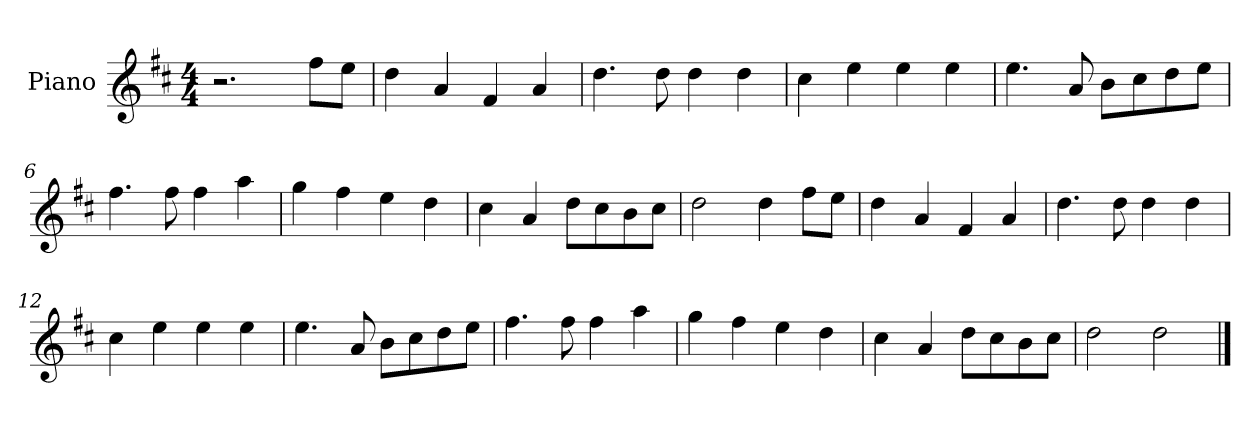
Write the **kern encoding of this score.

**kern
*part1
*staff1
*I"Piano
*I'Pno
*clefG2
*k[f#c#]
*M4/4
=1
2.r
8ff#\L
8ee\J
=2
4dd\
4a/
4f#/
4a/
=3
4.dd\
8dd\
4dd\
4dd\
=4
4cc#\
4ee\
4ee\
4ee\
=5
4.ee\
8a/
8b\L
8cc#\
8dd\
8ee\J
=6
4.ff#\
8ff#\
4ff#\
4aa\
=7
4gg\
4ff#\
4ee\
4dd\
=8
4cc#\
4a/
8dd\L
8cc#\
8b\
8cc#\J
=9
2dd\
4dd\
8ff#\L
8ee\J
=10
4dd\
4a/
4f#/
4a/
=11
4.dd\
8dd\
4dd\
4dd\
=12
4cc#\
4ee\
4ee\
4ee\
=13
4.ee\
8a/
8b\L
8cc#\
8dd\
8ee\J
=14
4.ff#\
8ff#\
4ff#\
4aa\
=15
4gg\
4ff#\
4ee\
4dd\
=16
4cc#\
4a/
8dd\L
8cc#\
8b\
8cc#\J
=17
2dd\
2dd\
==
*-
